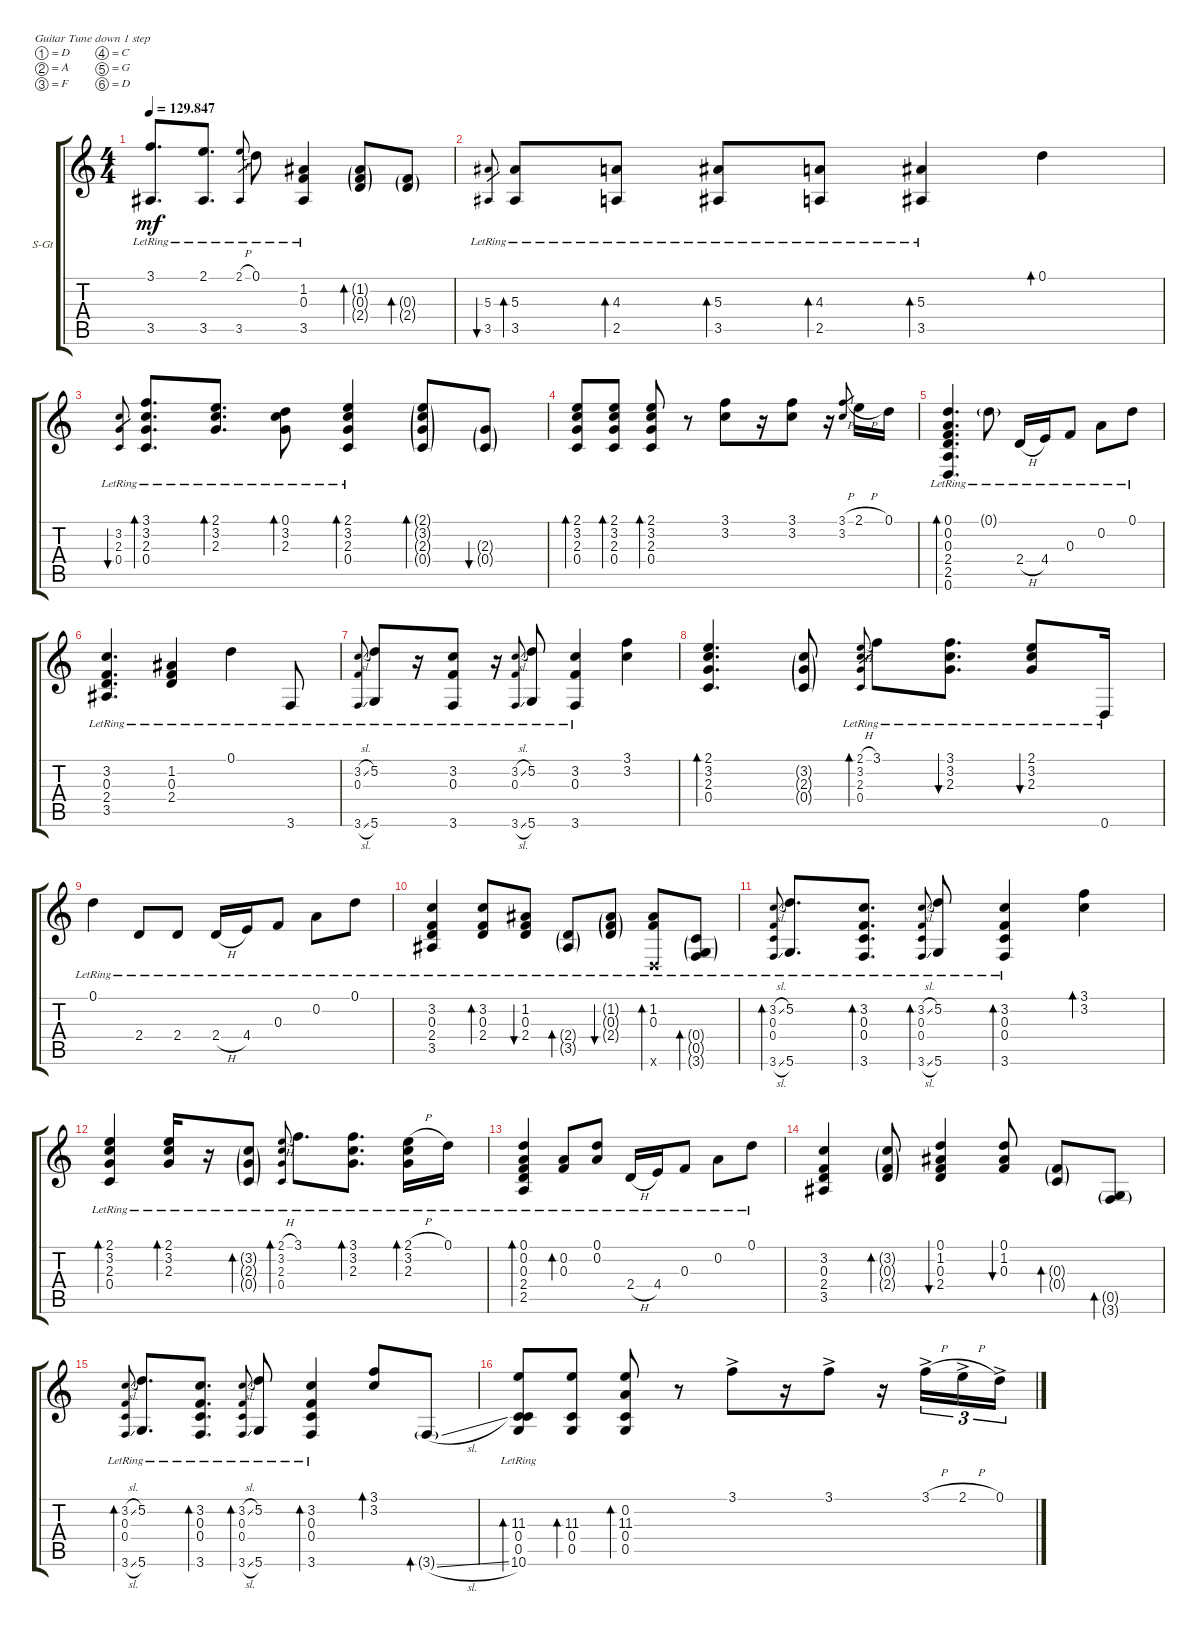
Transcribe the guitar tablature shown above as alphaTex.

\defaultSystemsLayout 4
\bracketExtendMode groupsimilarinstruments
\firstSystemTrackNameOrientation horizontal
\otherSystemsTrackNameOrientation horizontal
\track ("Steel Guitar" "S-Gt") {instrument acousticguitarsteel}
\staff {score tabs}
\tuning (D4 A3 F3 C3 G2 D2)
\ts (4 4)
\tempo
129.847
\accidentals auto
\clef g2
\ottava regular
\simile none
\ks c
(3.1{lr} 3.5{lr}).8{d dy mf} (2.1{lr} 3.5{lr}).8{d} (2.1{h lr} 3.5{lr}).8{gr} 0.1{lr}.8 (3.5{lr} 0.3 1.2).4 (0.3{g} 2.4{g} 1.2{g}).8{bd 30} (0.3{g} 2.4{g}).8{bd 30} |
(3.5{lr} 5.3).8{bu 30 gr} (3.5{lr} 5.3).8{bd 30} (4.3 2.5{lr}).8{bd 30} (3.5{lr} 5.3).8{bd 30} (4.3 2.5{lr}).8{bd 30} (5.3{lr} 3.5).4{bd 30} 0.1.4{bd 30} |
(0.4{lr} 2.3 3.2).8{bu 30 gr} (3.1 3.2 2.3 0.4{lr}).8{d bd 30} (2.1 3.2{lr} 2.3{lr}).8{d bd 30} (0.1 3.2{lr} 2.3{lr}).8{bd 30} (2.1 3.2 2.3 0.4{lr}).4{bd 30} (2.3{g} 3.2{g} 2.1{g} 0.4{g}).8{bd 30} (0.4{g} 2.3{g}).8{bu 30} |
(0.4 2.3 3.2 2.1).8{bd 30} (0.4 2.3 3.2 2.1).8{bd 30} (0.4 2.3 3.2 2.1).8{bd 30} r.8 (3.1 3.2).8 r.16 (3.1 3.2).8 r.16 (3.1{h} 3.2).8{gr} 2.1{h}.16 0.1.16 |
(0.6{lr} 2.5{lr} 0.3{lr} 0.2{lr} 0.1{lr} 2.4{lr}).4{d bd 115} 0.1{g lr}.8 2.4{h lr}.16 4.4{lr}.16 0.3{lr}.8 0.2{lr}.8 0.1{lr}.8 |
(3.5{lr} 2.4{lr} 0.3{lr} 3.2{lr}).4{d} (1.2{lr} 0.3{lr} 2.4{lr}).4 0.1{lr}.4 3.6{lr}.8 |
(3.6{sl lr} 3.2{sl} 0.3{lr}).8{gr onbeat} (5.6{lr} 5.2).8 r.16 (3.2 0.3 3.6{lr}).8 r.16 (3.6{sl lr} 3.2{sl} 0.3{lr}).8{gr onbeat} (5.6{lr} 5.2).8 (3.2 0.3 3.6{lr}).4 (3.1 3.2).4 |
(0.4 2.3 3.2 2.1).4{d bd 30} (0.4{g} 2.3{g} 3.2{g}).8 (0.4{lr} 2.3{lr} 3.2{lr} 2.1{h}).8{bd 60 gr} 3.1{lr}.8 (3.1{lr} 3.2{lr} 2.3{lr}).8{d bu 34} (2.1{lr} 3.2{lr} 2.3{lr}).8{bu 33} 0.6{lr}.16 |
0.1{lr}.4 2.4{lr}.8 2.4{lr}.8 2.4{h lr}.16 4.4{lr}.16 0.3{lr}.8 0.2{lr}.8 0.1{lr}.8 |
(3.5{lr} 2.4{lr} 0.3{lr} 3.2{lr}).4 (2.4{lr} 0.3{lr} 3.2{lr}).8{bd 30} (1.2{lr} 0.3{lr} 2.4{lr}).8{bu 30} (3.5{g lr} 2.4{g lr}).8{bd 30} (0.3{g lr} 1.2{g lr} 2.4{g lr}).8{bu 30} (0.6{x} 0.3{lr} 1.2{lr}).8{bd 30} (0.5{g lr} 0.4{g lr} 3.6{g}).8{bd 30} |
(3.6{sl lr} 3.2{sl lr} 0.3{lr} 0.4{lr}).8{bd 42 gr onbeat} (5.6{lr} 5.2{lr}).8{d} (3.2{lr} 0.3{lr} 3.6{lr} 0.4{lr}).8{d bd 30} (3.6{sl lr} 3.2{sl lr} 0.3{lr} 0.4{lr}).8{bd 42 gr onbeat} (5.6{lr} 5.2{lr}).8 (3.2{lr} 0.3{lr} 3.6{lr} 0.4{lr}).4{bd 30} (3.1 3.2).4{bd 30} |
(0.4{lr} 2.3{lr} 3.2{lr} 2.1{lr}).4{bd 115} (2.3{lr} 3.2{lr} 2.1{lr}).16{bd 30} r.16 (0.4{g lr} 2.3{g lr} 3.2{g lr}).8{bd 30} (2.1{h lr} 3.2{lr} 2.3{lr} 0.4{lr}).8{bd 30 gr onbeat} 3.1{lr}.8{d} (3.1{lr} 3.2{lr} 2.3{lr}).8{d bd 30} (3.2{lr} 2.1{h lr} 2.3{lr}).16{bd 30} 0.1{lr}.16 |
(2.5{lr} 2.4{lr} 0.3{lr} 0.2{lr} 0.1{lr}).4{bd 30} (0.2{lr} 0.3{lr}).8{bd 30} (0.1{lr} 0.2{lr}).8 2.4{h lr}.16 4.4{lr}.16 0.3{lr}.8 0.2{lr}.8 0.1{lr}.8 |
(3.5 2.4 0.3 3.2).4 (2.4{g} 3.2{g} 0.3{g}).8{bd 30} (1.2 0.3 2.4 0.1).4{bu 30} (0.1 1.2 0.3).8{bu 30} (0.4{g} 0.3{g}).8{bd 30} (0.5{g} 3.6{g}).8{bd 30} |
(3.6{sl lr} 3.2{sl lr} 0.3{lr} 0.4{lr}).8{bd 42 gr onbeat} (5.6{lr} 5.2{lr}).8{d} (3.2{lr} 0.3{lr} 3.6{lr} 0.4{lr}).8{d bd 30} (3.6{sl lr} 3.2{sl lr} 0.3{lr} 0.4{lr}).8{bd 42 gr onbeat} (5.6{lr} 5.2{lr}).8 (3.2{lr} 0.3{lr} 3.6{lr} 0.4{lr}).4{bd 30} (3.1 3.2).8{bd 30} 3.6{sl g}.8{bd 30} |
(10.6{lr} 11.3 0.4 0.5).8{bd 30} (11.3 0.5 0.4).8{bd 30} (11.3 0.4 0.5 0.2).8{bd 30} r.8 3.1{ac}.8 r.16 3.1{ac}.8 r.16 3.1{h ac}.16{tu (3 2)} 2.1{h ac}.16{tu (3 2)} 0.1{ac}.16{tu (3 2)}
